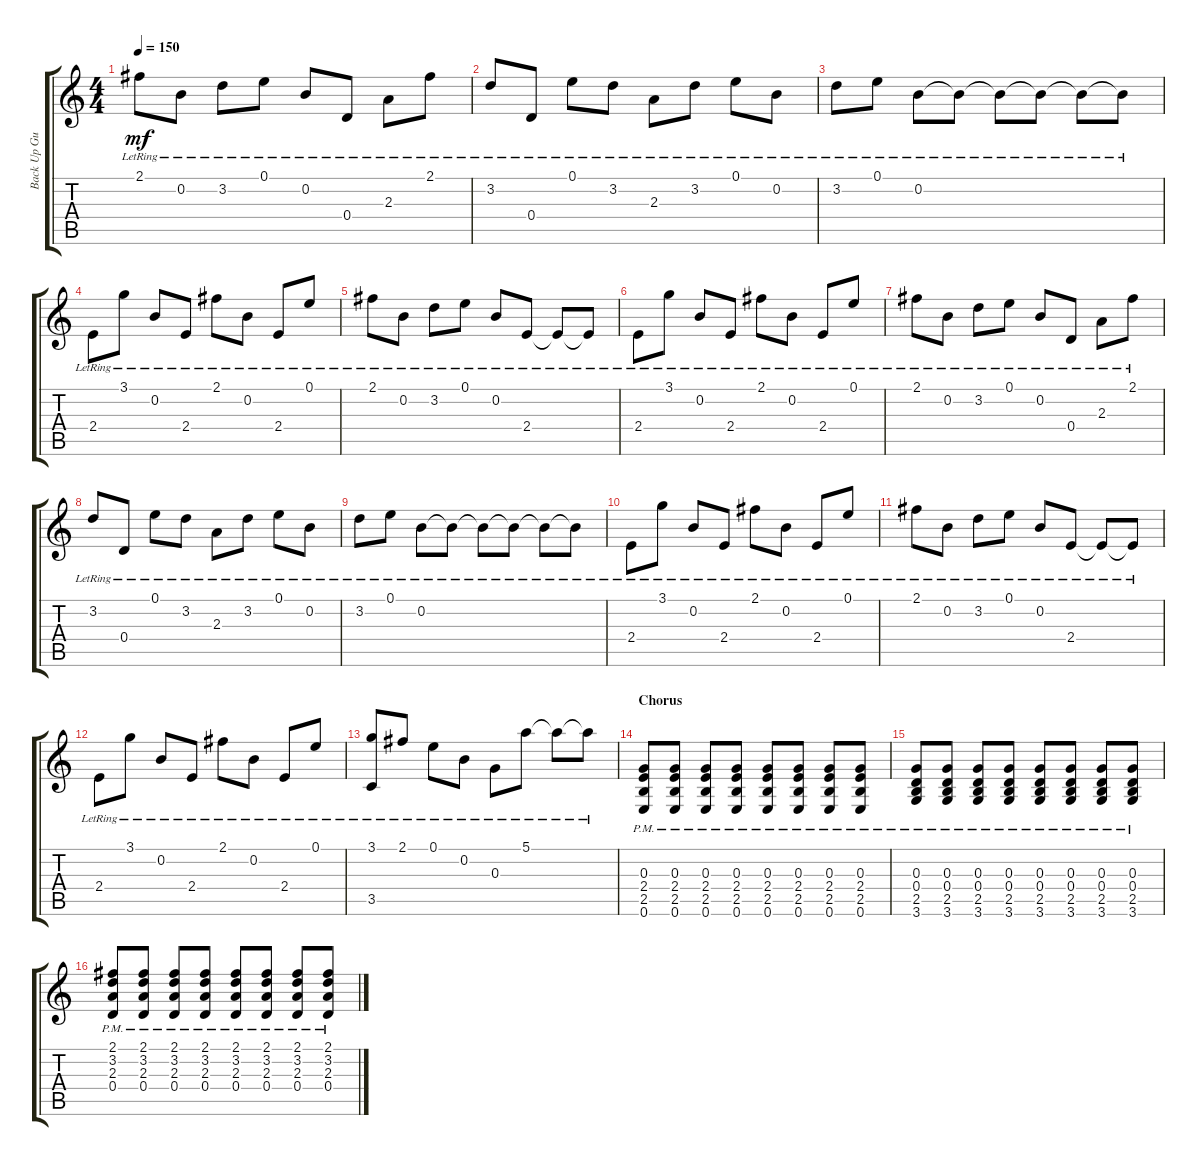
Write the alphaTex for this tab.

\track ("Back Up Guitar" "Back Up Gu") {instrument acousticguitarsteel}
\staff {score tabs}
\tuning (E4 B3 G3 D3 A2 E2) {hide}
\ts (4 4)
\tempo 150
\clef g2
\ks c
2.1{lr}.8{dy mf} 0.2{lr}.8 3.2{lr}.8 0.1{lr}.8 0.2{lr}.8 0.4{lr}.8 2.3{lr}.8 2.1{lr}.8 |
3.2{lr}.8 0.4{lr}.8 0.1{lr}.8 3.2{lr}.8 2.3{lr}.8 3.2{lr}.8 0.1{lr}.8 0.2{lr}.8 |
3.2{lr}.8 0.1{lr}.8 0.2{lr}.8 0.2{lr t}.8 0.2{lr t}.8 0.2{lr t}.8 0.2{lr t}.8 0.2{lr t}.8 |
2.4{lr}.8 3.1{lr}.8 0.2{lr}.8 2.4{lr}.8 2.1{lr}.8 0.2{lr}.8 2.4{lr}.8 0.1{lr}.8 |
2.1{lr}.8 0.2{lr}.8 3.2{lr}.8 0.1{lr}.8 0.2{lr}.8 2.4{lr}.8 2.4{lr t}.8 2.4{lr t}.8 |
2.4{lr}.8 3.1{lr}.8 0.2{lr}.8 2.4{lr}.8 2.1{lr}.8 0.2{lr}.8 2.4{lr}.8 0.1{lr}.8 |
2.1{lr}.8 0.2{lr}.8 3.2{lr}.8 0.1{lr}.8 0.2{lr}.8 0.4{lr}.8 2.3{lr}.8 2.1{lr}.8 |
3.2{lr}.8 0.4{lr}.8 0.1{lr}.8 3.2{lr}.8 2.3{lr}.8 3.2{lr}.8 0.1{lr}.8 0.2{lr}.8 |
3.2{lr}.8 0.1{lr}.8 0.2{lr}.8 0.2{lr t}.8 0.2{lr t}.8 0.2{lr t}.8 0.2{lr t}.8 0.2{lr t}.8 |
2.4{lr}.8 3.1{lr}.8 0.2{lr}.8 2.4{lr}.8 2.1{lr}.8 0.2{lr}.8 2.4{lr}.8 0.1{lr}.8 |
2.1{lr}.8 0.2{lr}.8 3.2{lr}.8 0.1{lr}.8 0.2{lr}.8 2.4{lr}.8 2.4{lr t}.8 2.4{lr t}.8 |
2.4{lr}.8 3.1{lr}.8 0.2{lr}.8 2.4{lr}.8 2.1{lr}.8 0.2{lr}.8 2.4{lr}.8 0.1{lr}.8 |
(3.1{lr} 3.5{lr}).8 2.1{lr}.8 0.1{lr}.8 0.2{lr}.8 0.3{lr}.8 5.1{lr}.8 5.1{lr t}.8 5.1{lr t}.8 |
\section ("" "Chorus")
(0.3{pm} 2.4{pm} 2.5{pm} 0.6{pm}).8 (0.3{pm} 2.4{pm} 2.5{pm} 0.6{pm}).8 (0.3{pm} 2.4{pm} 2.5{pm} 0.6{pm}).8 (0.3{pm} 2.4{pm} 2.5{pm} 0.6{pm}).8 (0.3{pm} 2.4{pm} 2.5{pm} 0.6{pm}).8 (0.3{pm} 2.4{pm} 2.5{pm} 0.6{pm}).8 (0.3{pm} 2.4{pm} 2.5{pm} 0.6{pm}).8 (0.3{pm} 2.4{pm} 2.5{pm} 0.6{pm}).8 |
(0.3{pm} 0.4{pm} 2.5{pm} 3.6{pm}).8 (0.3{pm} 0.4{pm} 2.5{pm} 3.6{pm}).8 (0.3{pm} 0.4{pm} 2.5{pm} 3.6{pm}).8 (0.3{pm} 0.4{pm} 2.5{pm} 3.6{pm}).8 (0.3{pm} 0.4{pm} 2.5{pm} 3.6{pm}).8 (0.3{pm} 0.4{pm} 2.5{pm} 3.6{pm}).8 (0.3{pm} 0.4{pm} 2.5{pm} 3.6{pm}).8 (0.3{pm} 0.4{pm} 2.5{pm} 3.6{pm}).8 |
(2.1{pm} 3.2{pm} 2.3{pm} 0.4{pm}).8 (2.1{pm} 3.2{pm} 2.3{pm} 0.4{pm}).8 (2.1{pm} 3.2{pm} 2.3{pm} 0.4{pm}).8 (2.1{pm} 3.2{pm} 2.3{pm} 0.4{pm}).8 (2.1{pm} 3.2{pm} 2.3{pm} 0.4{pm}).8 (2.1{pm} 3.2{pm} 2.3{pm} 0.4{pm}).8 (2.1{pm} 3.2{pm} 2.3{pm} 0.4{pm}).8 (2.1{pm} 3.2{pm} 2.3{pm} 0.4{pm}).8
